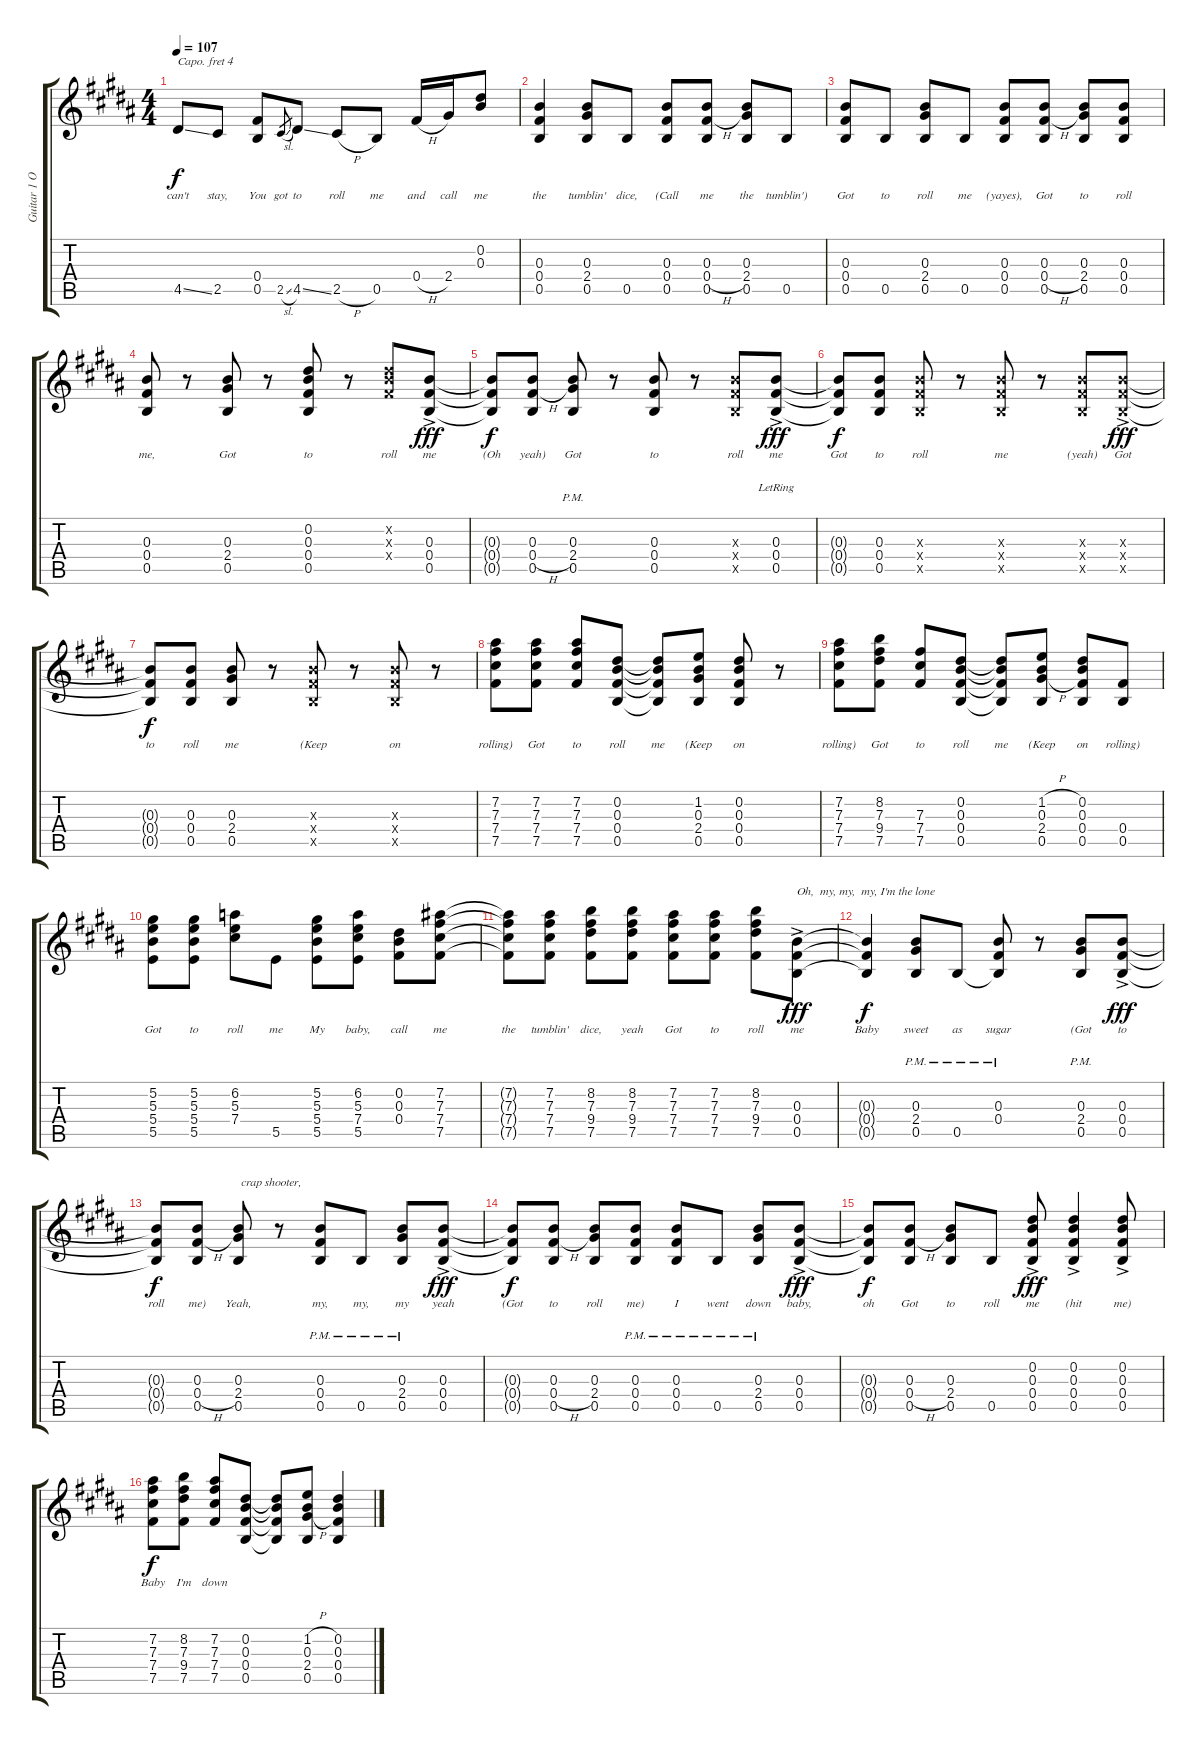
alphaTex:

\track ("Guitar 1 Open G/Capo4" "Guitar 1 O") {instrument electricguitarjazz}
\staff {score tabs}
\capo 4
\tuning (D4 B3 G3 D3 G2 D2) {hide}
\ts (4 4)
\tempo 107
\clef g2
\ks b
4.5{ss}.8{lyrics (0 "can't") lyrics (1 "") lyrics (2 "") lyrics (3 "") lyrics (4 "") dy f} 2.5.8{lyrics (0 "stay,") lyrics (1 "") lyrics (2 "") lyrics (3 "") lyrics (4 "")} (0.4 0.5).8{lyrics (0 "You") lyrics (1 "") lyrics (2 "") lyrics (3 "") lyrics (4 "")} 2.5{sl}.8{lyrics (0 "got") lyrics (1 "") lyrics (2 "") lyrics (3 "") lyrics (4 "") gr} 4.5{ss}.8{lyrics (0 "to") lyrics (1 "") lyrics (2 "") lyrics (3 "") lyrics (4 "")} 2.5{h}.8{lyrics (0 "roll") lyrics (1 "") lyrics (2 "") lyrics (3 "") lyrics (4 "")} 0.5.8{lyrics (0 "me") lyrics (1 "") lyrics (2 "") lyrics (3 "") lyrics (4 "")} 0.4{h}.16{lyrics (0 "and") lyrics (1 "") lyrics (2 "") lyrics (3 "") lyrics (4 "")} 2.4.16{lyrics (0 "call") lyrics (1 "") lyrics (2 "") lyrics (3 "") lyrics (4 "")} (0.2 0.3).8{lyrics (0 "me") lyrics (1 "") lyrics (2 "") lyrics (3 "") lyrics (4 "")} |
(0.3 0.4 0.5).4{lyrics (0 "the") lyrics (1 "") lyrics (2 "") lyrics (3 "") lyrics (4 "")} (0.3 2.4 0.5).8{lyrics (0 "tumblin'") lyrics (1 "") lyrics (2 "") lyrics (3 "") lyrics (4 "")} 0.5.8{lyrics (0 "dice,") lyrics (1 "") lyrics (2 "") lyrics (3 "") lyrics (4 "")} (0.3 0.4 0.5).8{lyrics (0 "(Call") lyrics (1 "") lyrics (2 "") lyrics (3 "") lyrics (4 "")} (0.3 0.4{h} 0.5).8{lyrics (0 "me") lyrics (1 "") lyrics (2 "") lyrics (3 "") lyrics (4 "")} (0.3 2.4 0.5).8{lyrics (0 "the") lyrics (1 "") lyrics (2 "") lyrics (3 "") lyrics (4 "")} 0.5.8{lyrics (0 "tumblin')") lyrics (1 "") lyrics (2 "") lyrics (3 "") lyrics (4 "")} |
(0.3 0.4 0.5).8{lyrics (0 "Got") lyrics (1 "") lyrics (2 "") lyrics (3 "") lyrics (4 "")} 0.5.8{lyrics (0 "to") lyrics (1 "") lyrics (2 "") lyrics (3 "") lyrics (4 "")} (0.3 2.4 0.5).8{lyrics (0 "roll") lyrics (1 "") lyrics (2 "") lyrics (3 "") lyrics (4 "")} 0.5.8{lyrics (0 "me") lyrics (1 "") lyrics (2 "") lyrics (3 "") lyrics (4 "")} (0.3 0.4 0.5).8{lyrics (0 "(yayes),") lyrics (1 "") lyrics (2 "") lyrics (3 "") lyrics (4 "")} (0.3 0.4{h} 0.5).8{lyrics (0 "Got") lyrics (1 "") lyrics (2 "") lyrics (3 "") lyrics (4 "")} (0.3 2.4 0.5).8{lyrics (0 "to") lyrics (1 "") lyrics (2 "") lyrics (3 "") lyrics (4 "")} (0.3 0.4 0.5).8{lyrics (0 "roll") lyrics (1 "") lyrics (2 "") lyrics (3 "") lyrics (4 "")} |
(0.3 0.4 0.5).8{lyrics (0 "me,") lyrics (1 "") lyrics (2 "") lyrics (3 "") lyrics (4 "")} r.8 (0.3 2.4 0.5).8{lyrics (0 "Got") lyrics (1 "") lyrics (2 "") lyrics (3 "") lyrics (4 "")} r.8 (0.2 0.3 0.4 0.5).8{lyrics (0 "to") lyrics (1 "") lyrics (2 "") lyrics (3 "") lyrics (4 "")} r.8 (0.2{x} 0.3{x} 0.4{x}).8{lyrics (0 "roll") lyrics (1 "") lyrics (2 "") lyrics (3 "") lyrics (4 "")} (0.3{ac} 0.4{ac} 0.5{ac}).8{lyrics (0 "me") lyrics (1 "") lyrics (2 "") lyrics (3 "") lyrics (4 "") dy fff} |
(0.3{t} 0.4{t} 0.5{t}).8{lyrics (0 "(Oh") lyrics (1 "") lyrics (2 "") lyrics (3 "") lyrics (4 "") dy f} (0.3 0.4{h} 0.5).8{lyrics (0 "yeah)") lyrics (1 "") lyrics (2 "") lyrics (3 "") lyrics (4 "")} (0.3{pm} 2.4{pm} 0.5{pm}).8{lyrics (0 "Got") lyrics (1 "") lyrics (2 "") lyrics (3 "") lyrics (4 "")} r.8 (0.3 0.4 0.5).8{lyrics (0 "to") lyrics (1 "") lyrics (2 "") lyrics (3 "") lyrics (4 "")} r.8 (0.3{x} 0.4{x} 0.5{x}).8{lyrics (0 "roll") lyrics (1 "") lyrics (2 "") lyrics (3 "") lyrics (4 "")} (0.3{ac lr} 0.4{ac} 0.5{ac}).8{lyrics (0 "me") lyrics (1 "") lyrics (2 "") lyrics (3 "") lyrics (4 "") dy fff} |
(0.3{t} 0.4{t} 0.5{t}).8{lyrics (0 "Got") lyrics (1 "") lyrics (2 "") lyrics (3 "") lyrics (4 "") dy f} (0.3 0.4 0.5).8{lyrics (0 "to") lyrics (1 "") lyrics (2 "") lyrics (3 "") lyrics (4 "")} (0.3{x} 0.4{x} 0.5{x}).8{lyrics (0 "roll") lyrics (1 "") lyrics (2 "") lyrics (3 "") lyrics (4 "")} r.8 (0.3{x} 0.4{x} 0.5{x}).8{lyrics (0 "me") lyrics (1 "") lyrics (2 "") lyrics (3 "") lyrics (4 "")} r.8 (0.3{x} 0.4{x} 0.5{x}).8{lyrics (0 "(yeah)") lyrics (1 "") lyrics (2 "") lyrics (3 "") lyrics (4 "")} (0.3{ac x} 0.4{ac x} 0.5{ac x}).8{lyrics (0 "Got") lyrics (1 "") lyrics (2 "") lyrics (3 "") lyrics (4 "") dy fff} |
(0.3{t} 0.4{t} 0.5{t}).8{lyrics (0 "to") lyrics (1 "") lyrics (2 "") lyrics (3 "") lyrics (4 "") dy f} (0.3 0.4 0.5).8{lyrics (0 "roll") lyrics (1 "") lyrics (2 "") lyrics (3 "") lyrics (4 "")} (0.3 2.4 0.5).8{lyrics (0 "me") lyrics (1 "") lyrics (2 "") lyrics (3 "") lyrics (4 "")} r.8 (0.3{x} 0.4{x} 0.5{x}).8{lyrics (0 "(Keep") lyrics (1 "") lyrics (2 "") lyrics (3 "") lyrics (4 "")} r.8 (0.3{x} 0.4{x} 0.5{x}).8{lyrics (0 "on") lyrics (1 "") lyrics (2 "") lyrics (3 "") lyrics (4 "")} r.8 |
(7.2 7.3 7.4 7.5).8{lyrics (0 "rolling)") lyrics (1 "") lyrics (2 "") lyrics (3 "") lyrics (4 "")} (7.2 7.3 7.4 7.5).8{lyrics (0 "Got") lyrics (1 "") lyrics (2 "") lyrics (3 "") lyrics (4 "")} (7.2 7.3 7.4 7.5).8{lyrics (0 "to") lyrics (1 "") lyrics (2 "") lyrics (3 "") lyrics (4 "")} (0.2 0.3 0.4 0.5).8{lyrics (0 "roll") lyrics (1 "") lyrics (2 "") lyrics (3 "") lyrics (4 "")} (0.2{t} 0.3{t} 0.4{t} 0.5{t}).8{lyrics (0 "me") lyrics (1 "") lyrics (2 "") lyrics (3 "") lyrics (4 "")} (1.2 0.3 2.4 0.5).8{lyrics (0 "(Keep") lyrics (1 "") lyrics (2 "") lyrics (3 "") lyrics (4 "")} (0.2 0.3 0.4 0.5).8{lyrics (0 "on") lyrics (1 "") lyrics (2 "") lyrics (3 "") lyrics (4 "")} r.8 |
(7.2 7.3 7.4 7.5).8{lyrics (0 "rolling)") lyrics (1 "") lyrics (2 "") lyrics (3 "") lyrics (4 "")} (8.2 7.3 9.4 7.5).8{lyrics (0 "Got") lyrics (1 "") lyrics (2 "") lyrics (3 "") lyrics (4 "")} (7.3 7.4 7.5).8{lyrics (0 "to") lyrics (1 "") lyrics (2 "") lyrics (3 "") lyrics (4 "")} (0.2 0.3 0.4 0.5).8{lyrics (0 "roll") lyrics (1 "") lyrics (2 "") lyrics (3 "") lyrics (4 "")} (0.2{t} 0.3{t} 0.4{t} 0.5{t}).8{lyrics (0 "me") lyrics (1 "") lyrics (2 "") lyrics (3 "") lyrics (4 "")} (1.2{h} 0.3 2.4{h} 0.5).8{lyrics (0 "(Keep") lyrics (1 "") lyrics (2 "") lyrics (3 "") lyrics (4 "")} (0.2 0.3 0.4 0.5).8{lyrics (0 "on") lyrics (1 "") lyrics (2 "") lyrics (3 "") lyrics (4 "")} (0.4 0.5).8{lyrics (0 "rolling)") lyrics (1 "") lyrics (2 "") lyrics (3 "") lyrics (4 "")} |
(5.2 5.3 5.4 5.5).8{lyrics (0 "Got") lyrics (1 "") lyrics (2 "") lyrics (3 "") lyrics (4 "")} (5.2 5.3 5.4 5.5).8{lyrics (0 "to") lyrics (1 "") lyrics (2 "") lyrics (3 "") lyrics (4 "")} (6.2 5.3 7.4).8{lyrics (0 "roll") lyrics (1 "") lyrics (2 "") lyrics (3 "") lyrics (4 "")} 5.5.8{lyrics (0 "me") lyrics (1 "") lyrics (2 "") lyrics (3 "") lyrics (4 "")} (5.2 5.3 5.4 5.5).8{lyrics (0 "My") lyrics (1 "") lyrics (2 "") lyrics (3 "") lyrics (4 "")} (6.2 5.3 7.4 5.5).8{lyrics (0 "baby,") lyrics (1 "") lyrics (2 "") lyrics (3 "") lyrics (4 "")} (0.2 0.3 0.4).8{lyrics (0 "call") lyrics (1 "") lyrics (2 "") lyrics (3 "") lyrics (4 "")} (7.2 7.3 7.4 7.5).8{lyrics (0 "me") lyrics (1 "") lyrics (2 "") lyrics (3 "") lyrics (4 "")} |
(7.2{t} 7.3{t} 7.4{t} 7.5{t}).8{lyrics (0 "the") lyrics (1 "") lyrics (2 "") lyrics (3 "") lyrics (4 "")} (7.2 7.3 7.4 7.5).8{lyrics (0 "tumblin'") lyrics (1 "") lyrics (2 "") lyrics (3 "") lyrics (4 "")} (8.2 7.3 9.4 7.5).8{lyrics (0 "dice,") lyrics (1 "") lyrics (2 "") lyrics (3 "") lyrics (4 "")} (8.2 7.3 9.4 7.5).8{lyrics (0 "yeah") lyrics (1 "") lyrics (2 "") lyrics (3 "") lyrics (4 "")} (7.2 7.3 7.4 7.5).8{lyrics (0 "Got") lyrics (1 "") lyrics (2 "") lyrics (3 "") lyrics (4 "")} (7.2 7.3 7.4 7.5).8{lyrics (0 "to") lyrics (1 "") lyrics (2 "") lyrics (3 "") lyrics (4 "")} (8.2 7.3 9.4 7.5).8{lyrics (0 "roll") lyrics (1 "") lyrics (2 "") lyrics (3 "") lyrics (4 "")} (0.3{ac} 0.4{ac} 0.5{ac}).8{txt "Oh,  my, my,  my, I'm the lone" lyrics (0 "me") lyrics (1 "") lyrics (2 "") lyrics (3 "") lyrics (4 "") dy fff} |
(0.3{t} 0.4{t} 0.5{t}).4{lyrics (0 "Baby") lyrics (1 "") lyrics (2 "") lyrics (3 "") lyrics (4 "") dy f} (0.3{pm} 2.4{pm} 0.5{pm}).8{lyrics (0 "sweet") lyrics (1 "") lyrics (2 "") lyrics (3 "") lyrics (4 "")} 0.5{pm}.8{lyrics (0 "as") lyrics (1 "") lyrics (2 "") lyrics (3 "") lyrics (4 "")} (0.3{pm} 0.4{pm} 0.5{t}).8{lyrics (0 "sugar") lyrics (1 "") lyrics (2 "") lyrics (3 "") lyrics (4 "")} r.8 (0.3{pm} 2.4{pm} 0.5{pm}).8{lyrics (0 "(Got") lyrics (1 "") lyrics (2 "") lyrics (3 "") lyrics (4 "")} (0.3{ac} 0.4{ac} 0.5{ac}).8{lyrics (0 "to") lyrics (1 "") lyrics (2 "") lyrics (3 "") lyrics (4 "") dy fff} |
(0.3{t} 0.4{t} 0.5{t}).8{lyrics (0 "roll") lyrics (1 "") lyrics (2 "") lyrics (3 "") lyrics (4 "") dy f} (0.3 0.4{h} 0.5).8{lyrics (0 "me)") lyrics (1 "") lyrics (2 "") lyrics (3 "") lyrics (4 "")} (0.3 2.4 0.5).8{txt " crap shooter, " lyrics (0 "Yeah,") lyrics (1 "") lyrics (2 "") lyrics (3 "") lyrics (4 "")} r.8 (0.3{pm} 0.4{pm} 0.5{pm}).8{lyrics (0 "my,") lyrics (1 "") lyrics (2 "") lyrics (3 "") lyrics (4 "")} 0.5{pm}.8{lyrics (0 "my,") lyrics (1 "") lyrics (2 "") lyrics (3 "") lyrics (4 "")} (0.3{pm} 2.4{pm} 0.5{pm}).8{lyrics (0 "my") lyrics (1 "") lyrics (2 "") lyrics (3 "") lyrics (4 "")} (0.3{ac} 0.4{ac} 0.5{ac}).8{lyrics (0 "yeah") lyrics (1 "") lyrics (2 "") lyrics (3 "") lyrics (4 "") dy fff} |
(0.3{t} 0.4{t} 0.5{t}).8{lyrics (0 "(Got") lyrics (1 "") lyrics (2 "") lyrics (3 "") lyrics (4 "") dy f} (0.3 0.4{h} 0.5).8{lyrics (0 "to") lyrics (1 "") lyrics (2 "") lyrics (3 "") lyrics (4 "")} (0.3 2.4 0.5).8{lyrics (0 "roll") lyrics (1 "") lyrics (2 "") lyrics (3 "") lyrics (4 "")} (0.3{pm} 0.4{pm} 0.5{pm}).8{lyrics (0 "me)") lyrics (1 "") lyrics (2 "") lyrics (3 "") lyrics (4 "")} (0.3{pm} 0.4{pm} 0.5{pm}).8{lyrics (0 "I") lyrics (1 "") lyrics (2 "") lyrics (3 "") lyrics (4 "")} 0.5{pm}.8{lyrics (0 "went") lyrics (1 "") lyrics (2 "") lyrics (3 "") lyrics (4 "")} (0.3{pm} 2.4{pm} 0.5{pm}).8{lyrics (0 "down") lyrics (1 "") lyrics (2 "") lyrics (3 "") lyrics (4 "")} (0.3{ac} 0.4{ac} 0.5{ac}).8{lyrics (0 "baby,") lyrics (1 "") lyrics (2 "") lyrics (3 "") lyrics (4 "") dy fff} |
(0.3{t} 0.4{t} 0.5{t}).8{lyrics (0 "oh") lyrics (1 "") lyrics (2 "") lyrics (3 "") lyrics (4 "") dy f} (0.3 0.4{h} 0.5).8{lyrics (0 "Got") lyrics (1 "") lyrics (2 "") lyrics (3 "") lyrics (4 "")} (0.3 2.4 0.5).8{lyrics (0 "to") lyrics (1 "") lyrics (2 "") lyrics (3 "") lyrics (4 "")} 0.5.8{lyrics (0 "roll") lyrics (1 "") lyrics (2 "") lyrics (3 "") lyrics (4 "")} (0.2{ac} 0.3{ac} 0.4{ac} 0.5{ac}).8{lyrics (0 "me") lyrics (1 "") lyrics (2 "") lyrics (3 "") lyrics (4 "") dy fff} (0.2{ac} 0.3{ac} 0.4{ac} 0.5{ac}).4{lyrics (0 "(hit") lyrics (1 "") lyrics (2 "") lyrics (3 "") lyrics (4 "")} (0.2{ac} 0.3{ac} 0.4{ac} 0.5{ac}).8{lyrics (0 "me)") lyrics (1 "") lyrics (2 "") lyrics (3 "") lyrics (4 "")} |
(7.2 7.3 7.4 7.5).8{lyrics (0 "Baby") lyrics (1 "") lyrics (2 "") lyrics (3 "") lyrics (4 "") dy f} (8.2 7.3 9.4 7.5).8{lyrics (0 "I'm") lyrics (1 "") lyrics (2 "") lyrics (3 "") lyrics (4 "")} (7.2 7.3 7.4 7.5).8{lyrics (0 "down") lyrics (1 "") lyrics (2 "") lyrics (3 "") lyrics (4 "")} (0.2 0.3 0.4 0.5).8 (0.2{t} 0.3{t} 0.4{t} 0.5{t}).8 (1.2{h} 0.3 2.4{h} 0.5).8 (0.2 0.3 0.4 0.5).4
